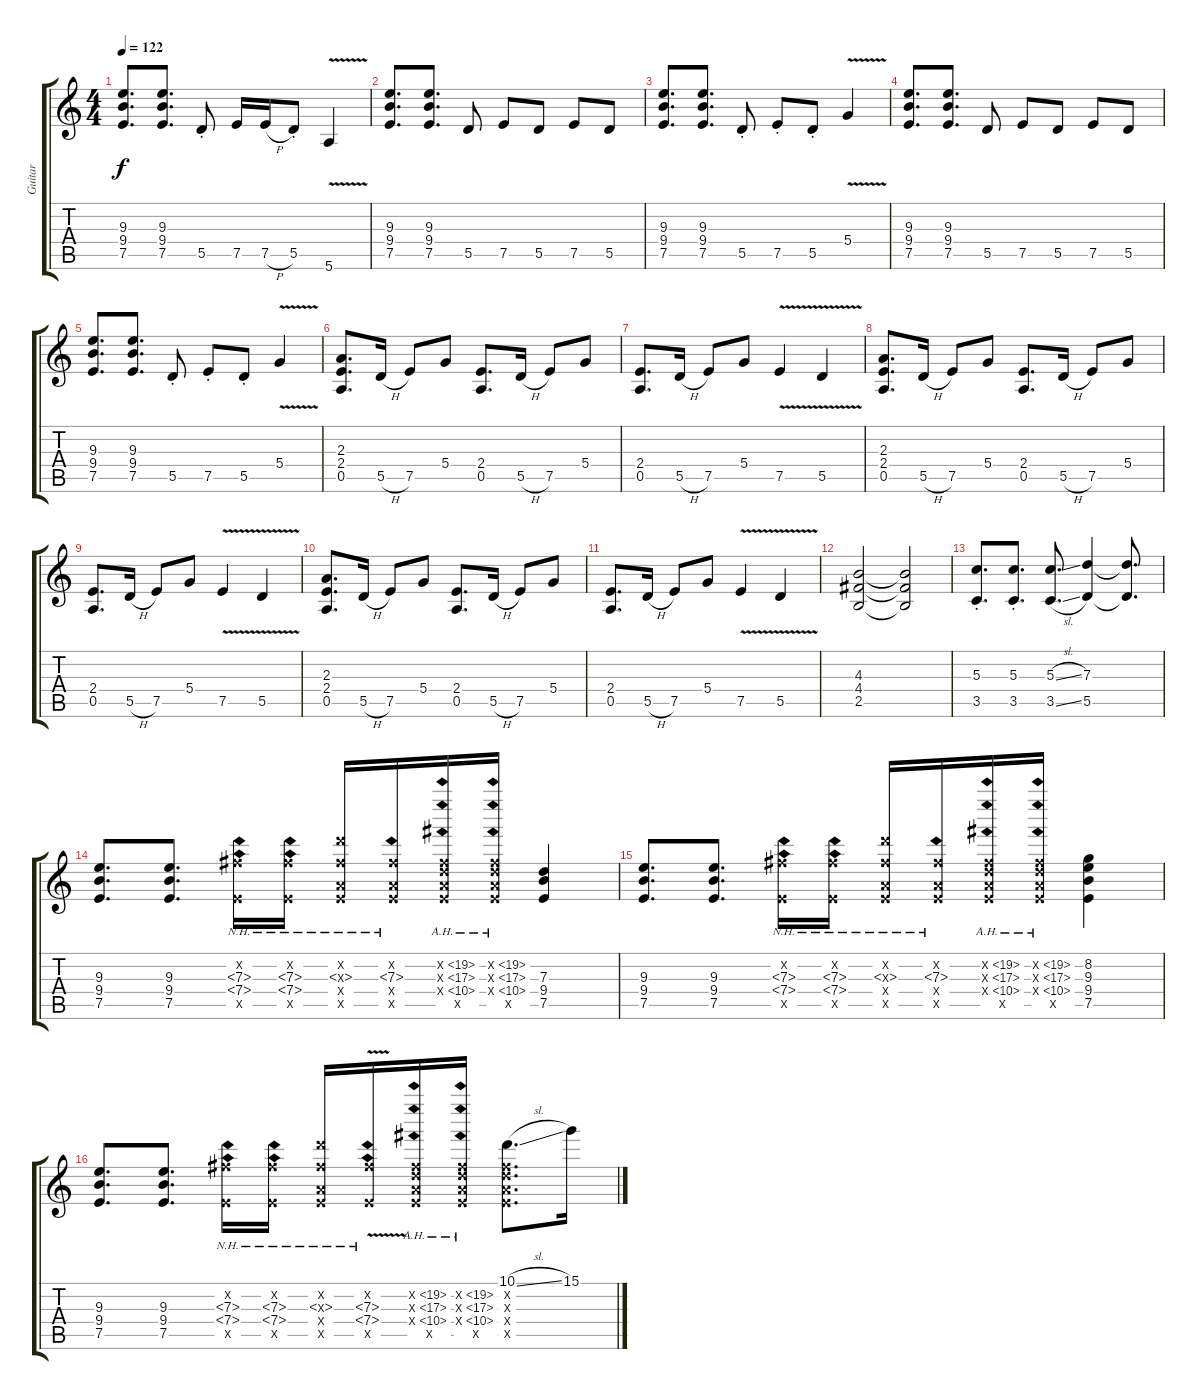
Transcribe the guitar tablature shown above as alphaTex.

\track ("Guitar" "Guitar") {instrument distortionguitar}
\staff {score tabs}
\tuning (E4 B3 G3 D3 A2 E2) {hide}
\ts (4 4)
\tempo 122
\clef g2
\ks c
(9.3 9.4 7.5).8{d dy f} (9.3 9.4 7.5).8{d} 5.5{st}.8 7.5.16 7.5{h}.16 5.5{st}.8 5.6{v}.4 |
(9.3 9.4 7.5).8{d} (9.3 9.4 7.5).8{d} 5.5.8 7.5.8 5.5.8 7.5.8 5.5.8 |
(9.3 9.4 7.5).8{d} (9.3 9.4 7.5).8{d} 5.5{st}.8 7.5{st}.8 5.5{st}.8 5.4{v}.4 |
(9.3 9.4 7.5).8{d} (9.3 9.4 7.5).8{d} 5.5.8 7.5.8 5.5.8 7.5.8 5.5.8 |
(9.3 9.4 7.5).8{d} (9.3 9.4 7.5).8{d} 5.5{st}.8 7.5{st}.8 5.5{st}.8 5.4{v}.4 |
(2.3 2.4 0.5).8{d} 5.5{h}.16 7.5.8 5.4.8 (2.4 0.5).8{d} 5.5{h}.16 7.5.8 5.4.8 |
(2.4 0.5).8{d} 5.5{h}.16 7.5.8 5.4.8 7.5{v}.4 5.5{v}.4 |
(2.3 2.4 0.5).8{d} 5.5{h}.16 7.5.8 5.4.8 (2.4 0.5).8{d} 5.5{h}.16 7.5.8 5.4.8 |
(2.4 0.5).8{d} 5.5{h}.16 7.5.8 5.4.8 7.5{v}.4 5.5{v}.4 |
(2.3 2.4 0.5).8{d} 5.5{h}.16 7.5.8 5.4.8 (2.4 0.5).8{d} 5.5{h}.16 7.5.8 5.4.8 |
(2.4 0.5).8{d} 5.5{h}.16 7.5.8 5.4.8 7.5{v}.4 5.5{v}.4 |
(4.3 4.4 2.5).2 (4.3{t} 4.4{t} 2.5{t}).2 |
(5.3{st} 3.5{st}).8{d} (5.3{st} 3.5{st}).8{d} (5.3{sl} 3.5{sl}).8{d} (7.3 5.5).4 (7.3{t} 5.5{t}).8{d} |
(9.3 9.4 7.5).8{d} (9.3 9.4 7.5).8{d} (7.2{x} 7.3{nh} 7.4{nh} 7.5{x}).16 (7.2{x} 7.3{nh} 7.4{nh} 7.5{x}).16 (7.2{x} 7.3{nh x} 7.4{x} 7.5{x}).16 (7.2{x} 7.3{nh} 7.4{x} 7.5{x}).16 (7.2{ah 12 x} 7.3{ah 10 x} 7.4{ah 3 x} 7.5{x}).16 (7.2{ah 12 x} 7.3{ah 10 x} 7.4{ah 3 x} 7.5{x}).16 (7.3 9.4 7.5).4 |
(9.3 9.4 7.5).8{d} (9.3 9.4 7.5).8{d} (7.2{x} 7.3{nh} 7.4{nh} 7.5{x}).16 (7.2{x} 7.3{nh} 7.4{nh} 7.5{x}).16 (7.2{x} 7.3{nh x} 7.4{x} 7.5{x}).16 (7.2{x} 7.3{nh} 7.4{x} 7.5{x}).16 (7.2{ah 12 x} 7.3{ah 10 x} 7.4{ah 3 x} 7.5{x}).16 (7.2{ah 12 x} 7.3{ah 10 x} 7.4{ah 3 x} 7.5{x}).16 (8.2 9.3 9.4 7.5).4 |
(9.3 9.4 7.5).8{d} (9.3 9.4 7.5).8{d} (7.2{x} 7.3{nh} 7.4{nh} 7.5{x}).16 (7.2{x} 7.3{nh} 7.4{nh} 7.5{x}).16 (7.2{x} 7.3{nh x} 7.4{x} 7.5{x}).16 (7.2{x} 7.3{nh} 7.4{nh v} 7.5{x}).16 (7.2{ah 12 x} 7.3{ah 10 x} 7.4{ah 3 x} 7.5{x}).16 (7.2{ah 12 x} 7.3{ah 10 x} 7.4{ah 3 x} 7.5{x}).16 (10.1{sl} 7.2{x} 7.3{x} 7.4{x} 7.5{x}).8{d} 15.1.16
